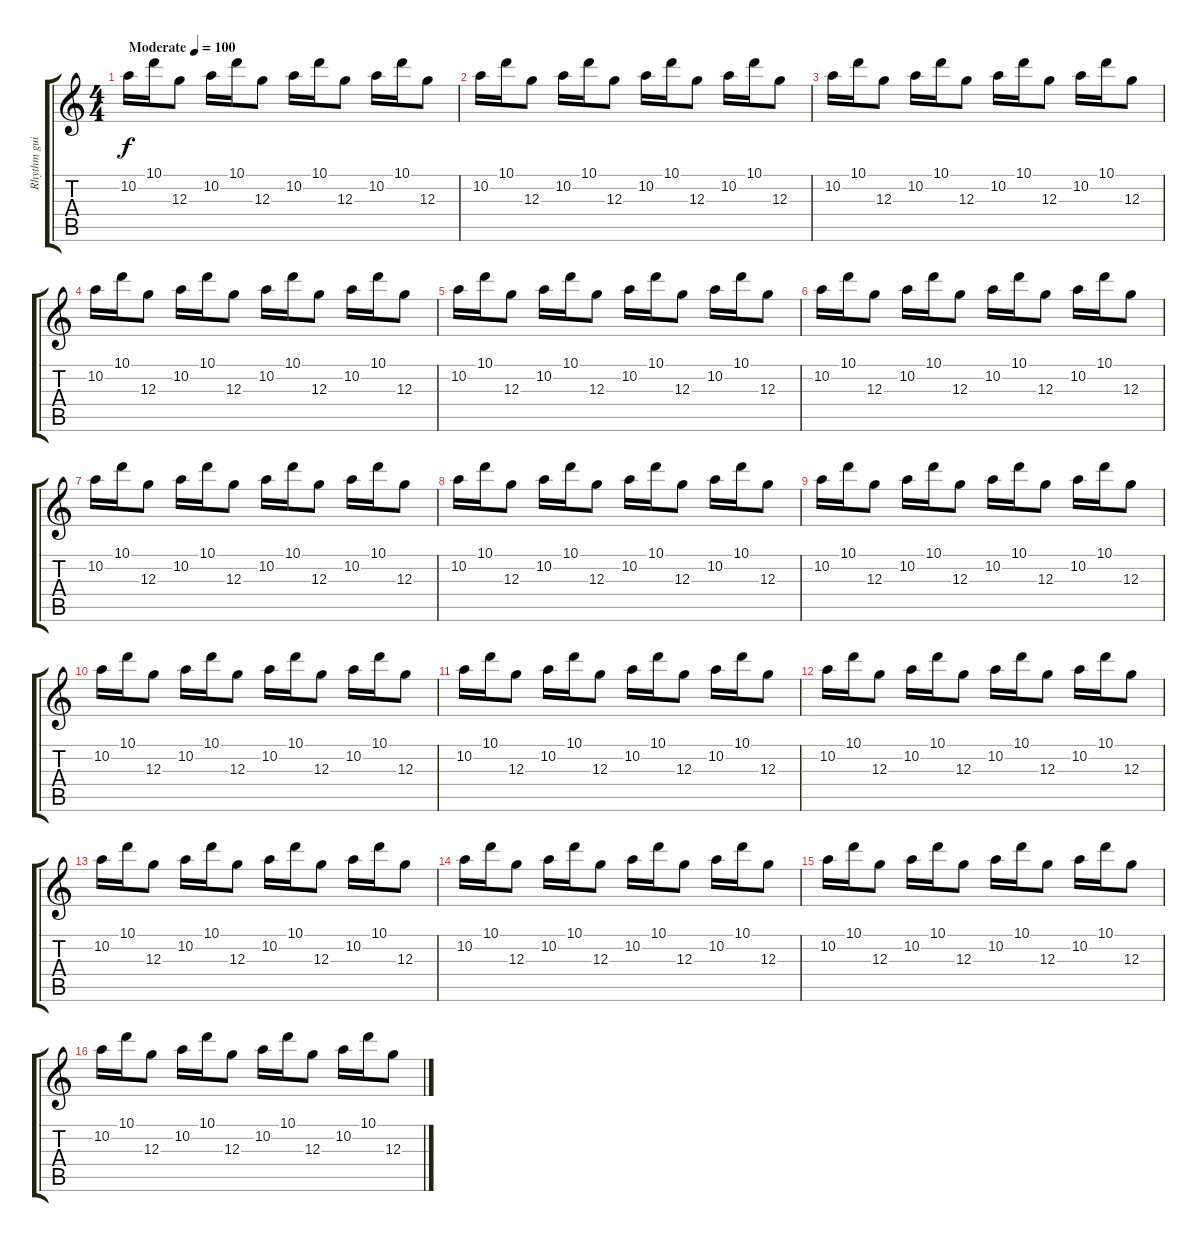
\track ("Rhythm guitar" "Rhythm gui") {instrument acousticguitarsteel}
\staff {score tabs}
\tuning (E4 B3 G3 D3 A2 E2) {hide}
\ts (4 4)
\tempo (100 "Moderate")
\clef g2
\ks c
10.2.16{dy f instrument acousticguitarsteel} 10.1.16 12.3.8 10.2.16 10.1.16 12.3.8 10.2.16 10.1.16 12.3.8 10.2.16 10.1.16 12.3.8 |
10.2.16 10.1.16 12.3.8 10.2.16 10.1.16 12.3.8 10.2.16 10.1.16 12.3.8 10.2.16 10.1.16 12.3.8 |
10.2.16 10.1.16 12.3.8 10.2.16 10.1.16 12.3.8 10.2.16 10.1.16 12.3.8 10.2.16 10.1.16 12.3.8 |
10.2.16 10.1.16 12.3.8 10.2.16 10.1.16 12.3.8 10.2.16 10.1.16 12.3.8 10.2.16 10.1.16 12.3.8 |
10.2.16 10.1.16 12.3.8 10.2.16 10.1.16 12.3.8 10.2.16 10.1.16 12.3.8 10.2.16 10.1.16 12.3.8 |
10.2.16 10.1.16 12.3.8 10.2.16 10.1.16 12.3.8 10.2.16 10.1.16 12.3.8 10.2.16 10.1.16 12.3.8 |
10.2.16 10.1.16 12.3.8 10.2.16 10.1.16 12.3.8 10.2.16 10.1.16 12.3.8 10.2.16 10.1.16 12.3.8 |
10.2.16 10.1.16 12.3.8 10.2.16 10.1.16 12.3.8 10.2.16 10.1.16 12.3.8 10.2.16 10.1.16 12.3.8 |
10.2.16 10.1.16 12.3.8 10.2.16 10.1.16 12.3.8 10.2.16 10.1.16 12.3.8 10.2.16 10.1.16 12.3.8 |
10.2.16 10.1.16 12.3.8 10.2.16 10.1.16 12.3.8 10.2.16 10.1.16 12.3.8 10.2.16 10.1.16 12.3.8 |
10.2.16 10.1.16 12.3.8 10.2.16 10.1.16 12.3.8 10.2.16 10.1.16 12.3.8 10.2.16 10.1.16 12.3.8 |
10.2.16 10.1.16 12.3.8 10.2.16 10.1.16 12.3.8 10.2.16 10.1.16 12.3.8 10.2.16 10.1.16 12.3.8 |
10.2.16 10.1.16 12.3.8 10.2.16 10.1.16 12.3.8 10.2.16 10.1.16 12.3.8 10.2.16 10.1.16 12.3.8 |
10.2.16 10.1.16 12.3.8 10.2.16 10.1.16 12.3.8 10.2.16 10.1.16 12.3.8 10.2.16 10.1.16 12.3.8 |
10.2.16 10.1.16 12.3.8 10.2.16 10.1.16 12.3.8 10.2.16 10.1.16 12.3.8 10.2.16 10.1.16 12.3.8 |
10.2.16 10.1.16 12.3.8 10.2.16 10.1.16 12.3.8 10.2.16 10.1.16 12.3.8 10.2.16 10.1.16 12.3.8
